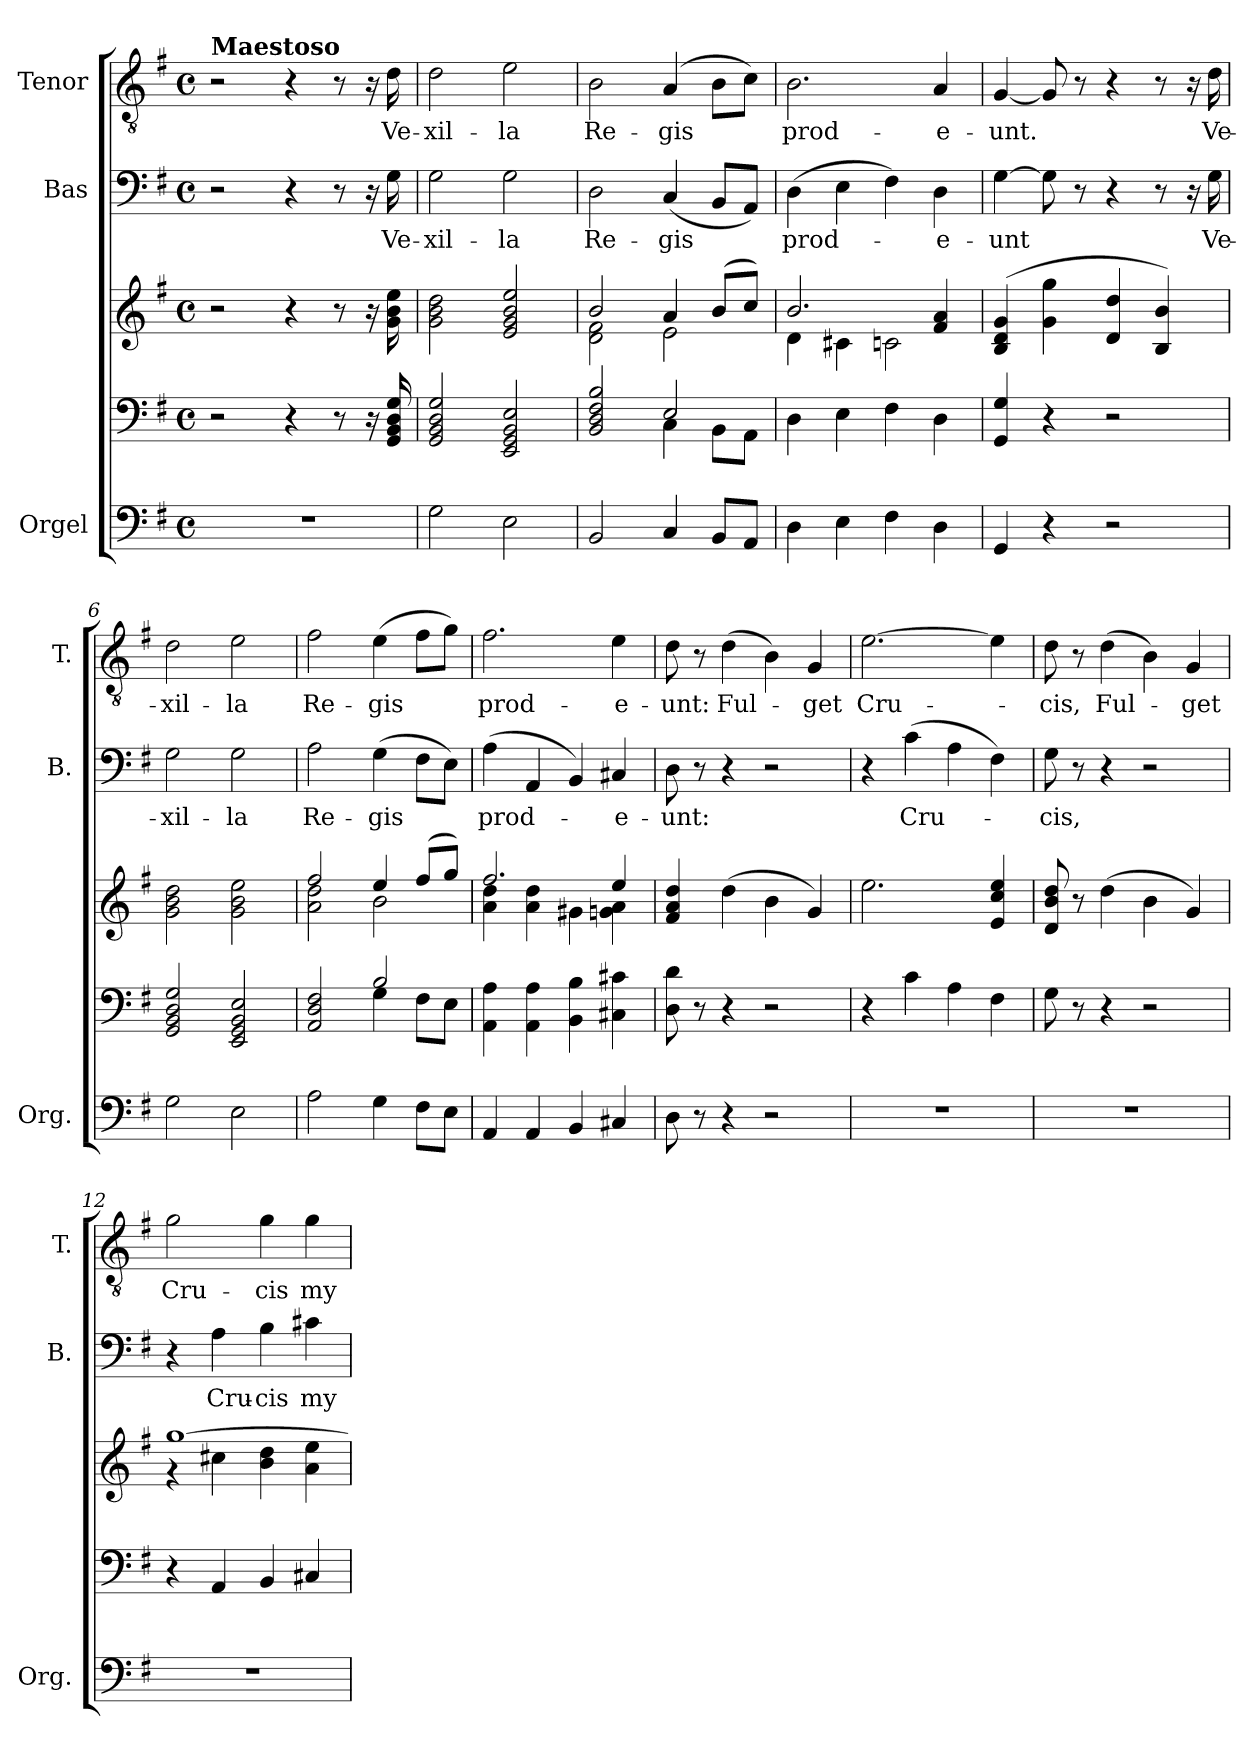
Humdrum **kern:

**kern	**kern	**kern	**kern	**text	**kern	**text
*part3	*part3	*part3	*part2	*part2	*part1	*part1
*staff5	*staff4	*staff3	*staff2	*staff2	*staff1	*staff1
*I"Orgel	*	*	*I"Bas	*	*I"Tenor	*
*I'Org.	*	*	*I'B.	*	*I'T.	*
*clefF4	*clefF4	*clefG2	*clefF4	*	*clefGv2	*
*k[f#]	*k[f#]	*k[f#]	*k[f#]	*	*k[f#]	*
*M4/4	*M4/4	*M4/4	*M4/4	*	*M4/4	*
*met(c)	*met(c)	*met(c)	*met(c)	*	*met(c)	*
=1	=1	=1	=1	=1	=1	=1
!	!	!	!	!	!LO:TX:a:B:t=Maestoso	!
1r	2r	2r	2r	.	2r	.
.	4r	4r	4r	.	4r	.
.	8r	8r	8r	.	8r	.
.	16r	16r	16r	.	16r	.
!	!	!	!	!LO:LY:b	!	!LO:LY:b
.	16GG/ 16BB/ 16D/ 16G/	16g\ 16b\ 16ee\	16G\	Ve-	16d\	Ve-
=2	=2	=2	=2	=2	=2	=2
!	!	!	!	!LO:LY:b	!	!LO:LY:b
2G\	2GG/ 2BB/ 2D/ 2G/	2g\ 2b\ 2dd\	2G\	-xil-	2d\	-xil-
!	!	!	!	!LO:LY:b	!	!LO:LY:b
2E\	2EE/ 2GG/ 2BB/ 2E/	2e/ 2g/ 2b/ 2ee/	2G\	-la	2e\	-la
=3	=3	=3	=3	=3	=3	=3
*	*^	*^	*	*	*	*
!	!	!	!	!	!	!LO:LY:b	!	!LO:LY:b
2BB/	2BB/ 2D/ 2F#/ 2B/	2ryy	2b/	2d\ 2f#\	2D\	Re-	2B\	Re-
!	!	!	!	!	!	!LO:LY:b	!	!LO:LY:b
4C/	2E/	4C\	4a/	2e\	(<4C/	-gis	(>4A/	-gis
8BB/L	.	8BB\L	(>8b/L	.	8BB/L	.	8B\L	.
8AA/J	.	8AA\J	8cc/J)	.	8AA/J)	.	8c\J)	.
=4	=4	=4	=4	=4	=4	=4	=4	=4
!	!	!	!	!	!	!LO:LY:b	!	!LO:LY:b
*	*v	*v	*	*	*	*	*	*
4D\	4D\	2.b/	4d\	(>4D\	prod-	2.B\	prod-
4E\	4E\	.	4c#X\	4E\	.	.	.
4F#\	4F#\	.	2cn\	4F#\)	.	.	.
!	!	!	!	!	!LO:LY:b	!	!LO:LY:b
4D\	4D\	4f#/ 4a/	.	4D\	-e-	4A/	-e-
*	*	*v	*v	*	*	*	*
=5	=5	=5	=5	=5	=5	=5
!	!	!	!	!LO:LY:b	!	!LO:LY:b
4GG/	4GG/ 4G/	(>4B/ 4d/ 4g/	[4G\	-unt	[4G/	-unt.
4r	4r	4g\ 4gg\	8G\]	.	8G/]	.
.	.	.	8r	.	8r	.
2r	2r	4d/ 4dd/	4r	.	4r	.
.	.	4B/ 4b/)	8r	.	8r	.
.	.	.	16r	.	16r	.
!	!	!	!	!LO:LY:b	!	!LO:LY:b
.	.	.	16G\	Ve-	16d\	Ve-
=6	=6	=6	=6	=6	=6	=6
!	!	!	!	!LO:LY:b	!	!LO:LY:b
2G\	2GG/ 2BB/ 2D/ 2G/	2g\ 2b\ 2dd\	2G\	-xil-	2d\	-xil-
!	!	!	!	!LO:LY:b	!	!LO:LY:b
2E\	2EE/ 2GG/ 2BB/ 2E/	2g\ 2b\ 2ee\	2G\	-la	2e\	-la
=7	=7	=7	=7	=7	=7	=7
*	*^	*^	*	*	*	*
!	!	!	!	!	!	!LO:LY:b	!	!LO:LY:b
2A\	2AA/ 2D/ 2F#/	2ryy	2ff#/	2a\ 2dd\	2A\	Re-	2f#\	Re-
!	!	!	!	!	!	!LO:LY:b	!	!LO:LY:b
4G\	2B/	4G\	4ee/	2b\	(>4G\	-gis	(>4e\	-gis
8F#\L	.	8F#\L	(>8ff#/L	.	8F#\L	.	8f#\L	.
8E\J	.	8E\J	8gg/J)	.	8E\J)	.	8g\J)	.
=8	=8	=8	=8	=8	=8	=8	=8	=8
!	!	!	!	!	!	!LO:LY:b	!	!LO:LY:b
*	*v	*v	*	*	*	*	*	*
4AA/	4AA\ 4A\	2.ff#/	4a\ 4dd\	(>4A\	prod-	2.f#\	prod-
4AA/	4AA\ 4A\	.	4a\ 4dd\	4AA/	.	.	.
4BB/	4BB\ 4B\	.	4g#X\	4BB/)	.	.	.
!	!	!	!	!	!LO:LY:b	!	!LO:LY:b
4C#X/	4C#X\ 4c#X\	4ee/	4gn\ 4a\	4C#X/	-e-	4e\	-e-
!!LO:LB:g=z
=9	=9	=9	=9	=9	=9	=9	=9
!	!	!	!	!	!LO:LY:b	!	!LO:LY:b
*	*	*v	*v	*	*	*	*
8D\	8D\ 8d\	4f#/ 4a/ 4dd/	8D\	-unt:	8d\	-unt:
8r	8r	.	8r	.	8r	.
!	!	!	!	!	!	!LO:LY:b
4r	4r	(>4dd\	4r	.	(>4d\	Ful-
2r	2r	4b\	2r	.	4B\)	.
!	!	!	!	!	!	!LO:LY:b
.	.	4g/)	.	.	4G/	-get
=10	=10	=10	=10	=10	=10	=10
!	!	!	!	!	!	!LO:LY:b
1r	4r	2.ee\	4r	.	[2.e\	Cru-
!	!	!	!	!LO:LY:b	!	!
.	4c\	.	(>4c\	Cru-	.	.
.	4A\	.	4A\	.	.	.
.	4F#\	4e/ 4cc/ 4ee/	4F#\)	.	4e\]	.
=11	=11	=11	=11	=11	=11	=11
!	!	!	!	!LO:LY:b	!	!LO:LY:b
1r	8G\	8d/ 8b/ 8dd/	8G\	-cis,	8d\	-cis,
.	8r	8r	8r	.	8r	.
!	!	!	!	!	!	!LO:LY:b
.	4r	(>4dd\	4r	.	(>4d\	Ful-
.	2r	4b\	2r	.	4B\)	.
!	!	!	!	!	!	!LO:LY:b
.	.	4g/)	.	.	4G/	-get
=12	=12	=12	=12	=12	=12	=12
*	*	*^	*	*	*	*
!	!	!	!	!	!	!	!LO:LY:b
1r	4r	[1gg	4r	4r	.	2g\	Cru-
!	!	!	!	!	!LO:LY:b	!	!
.	4AA/	.	4cc#X\	4A\	Cru-	.	.
!	!	!	!	!	!LO:LY:b	!	!LO:LY:b
.	4BB/	.	4b\ 4dd\	4B\	-cis	4g\	-cis
!	!	!	!	!	!LO:LY:b	!	!LO:LY:b
.	4C#X/	.	4a\ 4ee\	4c#X\	my-	4g\	my-
*	*	*v	*v	*	*	*	*
=	=	=	=	=	=	=
*-	*-	*-	*-	*-	*-	*-
